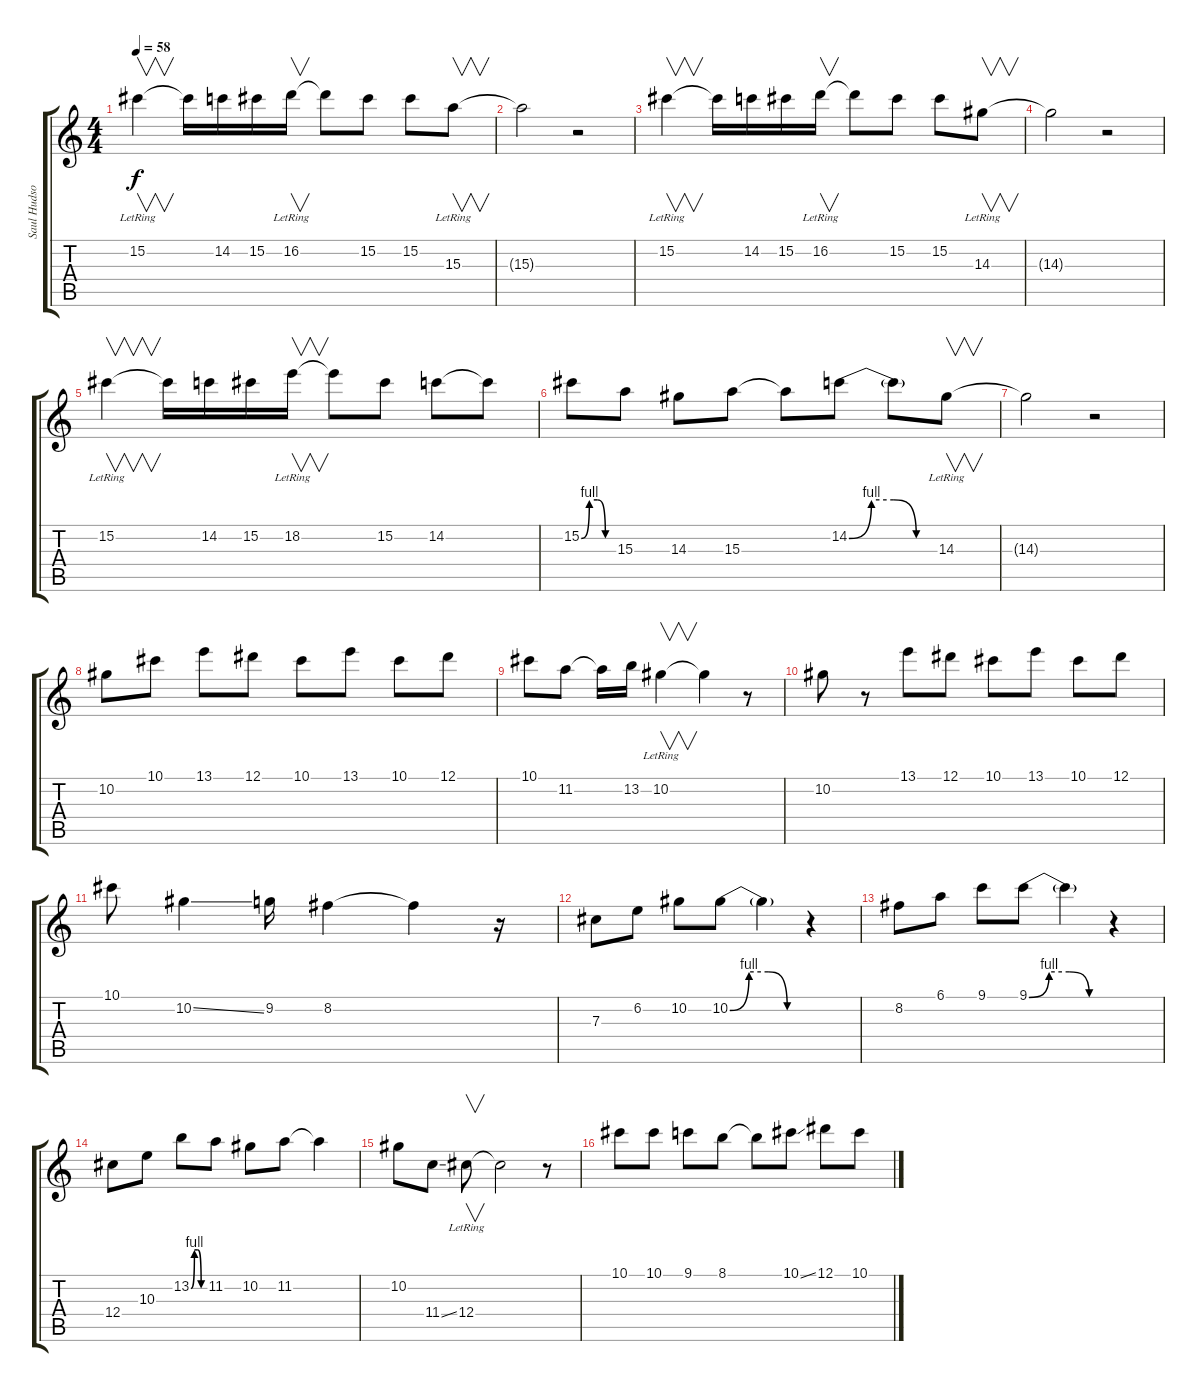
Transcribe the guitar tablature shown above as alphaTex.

\track ("Saul Hudson (Slash)" "Saul Hudso") {instrument overdrivenguitar}
\staff {score tabs}
\tuning (Eb4 Bb3 Gb3 Db3 Ab2 Eb2) {hide}
\ts (4 4)
\tempo 58
\clef g2
\ks c
15.2{lr}.4{v dy f instrument overdrivenguitar} 15.2{t}.16 14.2.16 15.2.16 16.2{lr}.16{v} 16.2{t}.8 15.2.8 15.2.8 15.3{lr}.8{v} |
15.3{t}.2 r.2 |
15.2{lr}.4{v} 15.2{t}.16 14.2.16 15.2.16 16.2{lr}.16{v} 16.2{t}.8 15.2.8 15.2.8 14.3{lr}.8{v} |
14.3{t}.2 r.2 |
15.2{lr}.4{v} 15.2{t}.16 14.2.16 15.2.16 18.2{lr}.16{v} 18.2{t}.8 15.2.8 14.2.8 14.2{t}.8 |
15.2{be (custom 0 0 15 4 30 4 45 0 60 0)}.8 15.3.8 14.3.8 15.3.8 15.3{t}.8 14.2{be (custom 0 0 15 4 30 4 45 0 60 0)}.8 14.2{t}.8 14.3{lr}.8{v} |
14.3{t}.2 r.2 |
10.2.8 10.1.8 13.1.8 12.1.8 10.1.8 13.1.8 10.1.8 12.1.8 |
10.1.8 11.2.8 11.2{t}.16 13.2.16 10.2{lr}.4{v} 10.2{t}.4 r.8 |
10.2.8 r.8 13.1.8 12.1.8 10.1.8 13.1.8 10.1.8 12.1.8 |
10.1.8 10.2{ss}.4 9.2.16 8.2.4 8.2{t}.4 r.16 |
7.3.8 6.2.8 10.2.8 10.2{be (custom 0 0 15 4 30 4 45 0 60 0)}.8 10.2{t}.4 r.4 |
8.2.8 6.1.8 9.1.8 9.1{be (custom 0 0 15 4 30 4 45 0 60 0)}.8 9.1{t}.4 r.4 |
12.4.8 10.3.8 13.2{be (custom 0 0 15 4 30 4 45 0 60 0)}.8 11.2.8 10.2.8 11.2.8 11.2{t}.4 |
10.2.8 11.4{ss}.8 12.4{lr}.8{v} 12.4{t}.2 r.8 |
10.1.8 10.1.8 9.1.8 8.1.8 8.1{t}.8 10.1{ss}.8 12.1.8 10.1.8
